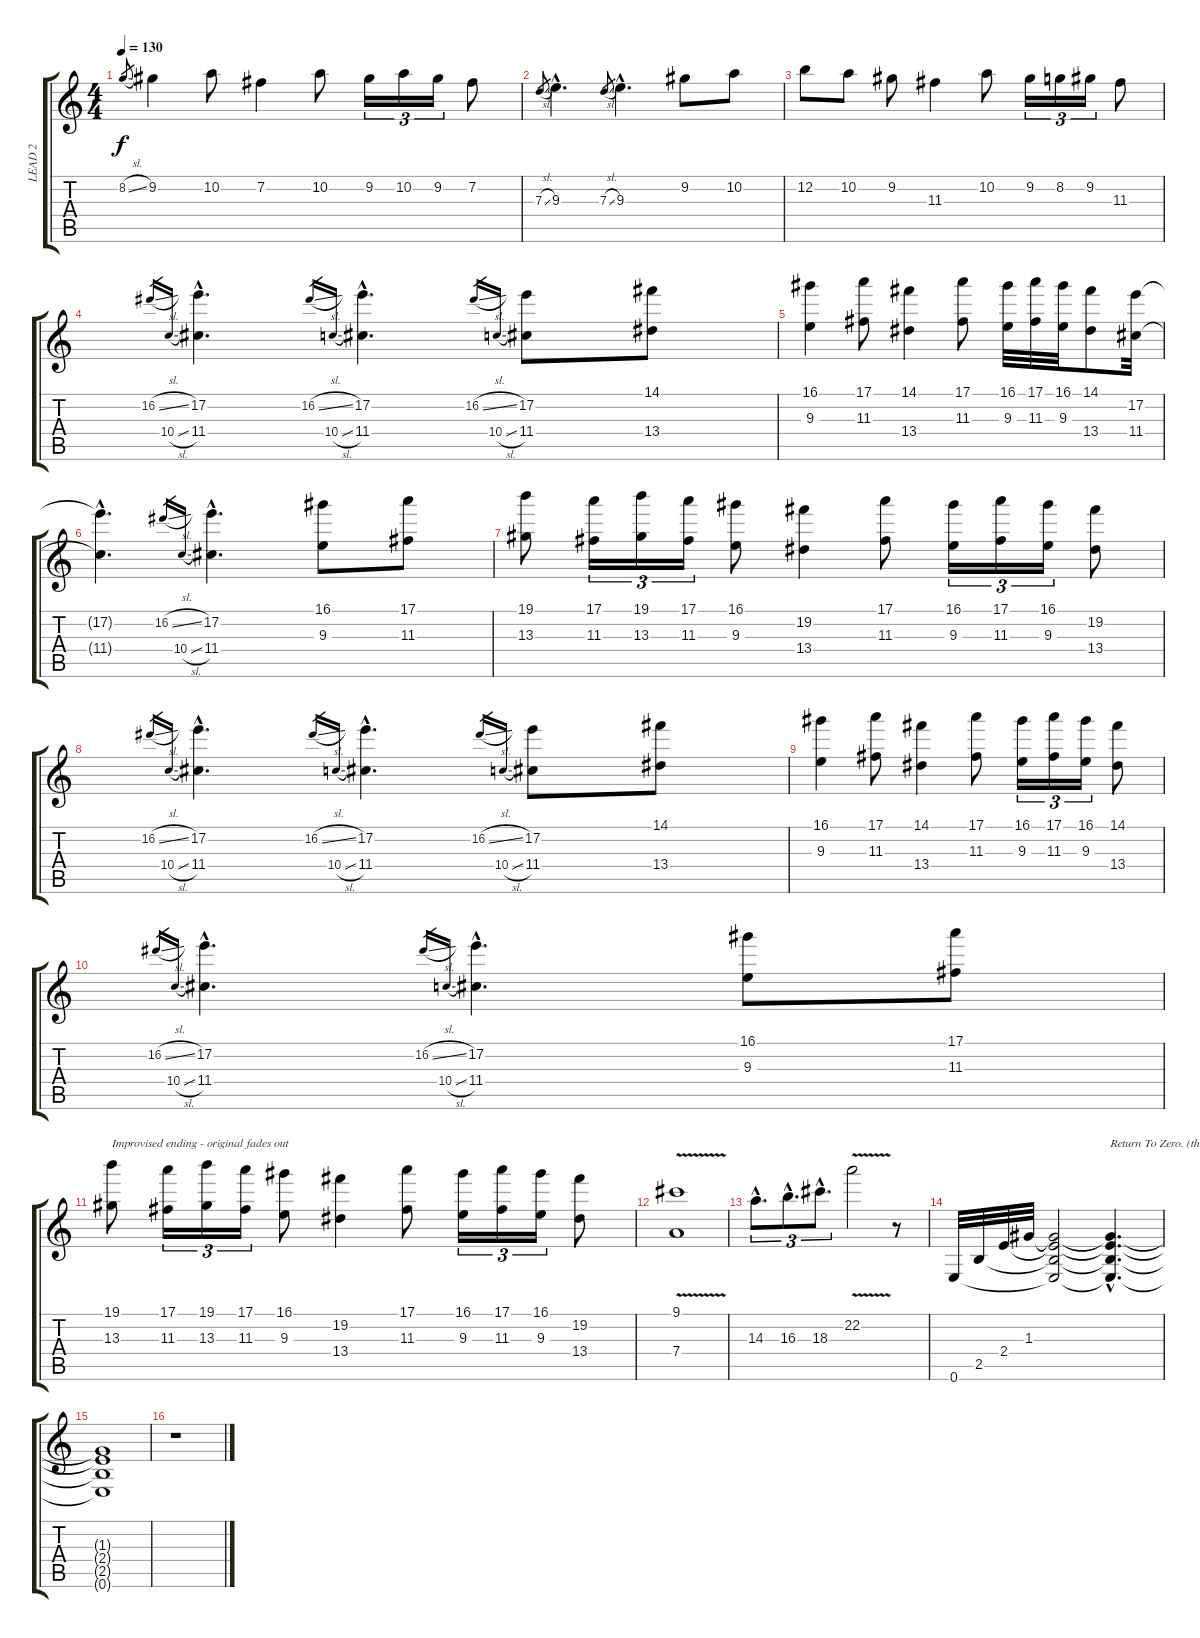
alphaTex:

\track ("LEAD 2" "LEAD 2") {instrument distortionguitar}
\staff {score tabs}
\tuning (E4 B3 G3 D3 A2 E2) {hide}
\ts (4 4)
\tempo 130
\clef g2
\ks c
8.2{sl}.8{gr dy f} 9.2.4 10.2.8 7.2.4 10.2.8 9.2.16{tu (3 2)} 10.2.16{tu (3 2)} 9.2.16{tu (3 2)} 7.2.8 |
7.3{sl}.8{gr} 9.3{hac}.4{d} 7.3{sl}.8{gr} 9.3{hac}.4{d} 9.2.8 10.2.8 |
12.2.8 10.2.8 9.2.8 11.3.4 10.2.8 9.2.16{tu (3 2)} 8.2.16{tu (3 2)} 9.2.16{tu (3 2)} 11.3.8 |
16.2{sl}.16{gr} 10.4{sl}.16{gr} (17.2{hac} 11.4{hac}).4{d volume 9} 16.2{sl}.16{gr} 10.4{sl}.16{gr} (17.2{hac} 11.4{hac}).4{d} 16.2{sl}.16{gr} 10.4{sl}.16{gr} (17.2 11.4).8 (14.1 13.4).8 |
(16.1 9.3).4 (17.1 11.3).8 (14.1 13.4).4 (17.1 11.3).8 (16.1 9.3).32 (17.1 11.3).32 (16.1 9.3).32 (14.1 13.4).8 (17.2 11.4).32 |
(17.2{hac t} 11.4{hac t}).4{d} 16.2{sl}.16{gr} 10.4{sl}.16{gr} (17.2{hac} 11.4{hac}).4{d} (16.1 9.3).8 (17.1 11.3).8 |
(19.1 13.3).8 (17.1 11.3).16{tu (3 2)} (19.1 13.3).16{tu (3 2)} (17.1 11.3).16{tu (3 2)} (16.1 9.3).8 (19.2 13.4).4 (17.1 11.3).8 (16.1 9.3).16{tu (3 2)} (17.1 11.3).16{tu (3 2)} (16.1 9.3).16{tu (3 2)} (19.2 13.4).8 |
16.2{sl}.16{gr} 10.4{sl}.16{gr} (17.2{hac} 11.4{hac}).4{d} 16.2{sl}.16{gr} 10.4{sl}.16{gr} (17.2{hac} 11.4{hac}).4{d} 16.2{sl}.16{gr} 10.4{sl}.16{gr} (17.2 11.4).8 (14.1 13.4).8 |
(16.1 9.3).4 (17.1 11.3).8 (14.1 13.4).4 (17.1 11.3).8 (16.1 9.3).16{tu (3 2)} (17.1 11.3).16{tu (3 2)} (16.1 9.3).16{tu (3 2)} (14.1 13.4).8 |
16.2{sl}.16{gr} 10.4{sl}.16{gr} (17.2{hac} 11.4{hac}).4{d} 16.2{sl}.16{gr} 10.4{sl}.16{gr} (17.2{hac} 11.4{hac}).4{d} (16.1 9.3).8 (17.1 11.3).8 |
(19.1 13.3).8{txt "Improvised ending - original fades out"} (17.1 11.3).16{tu (3 2)} (19.1 13.3).16{tu (3 2)} (17.1 11.3).16{tu (3 2)} (16.1 9.3).8 (19.2 13.4).4 (17.1 11.3).8 (16.1 9.3).16{tu (3 2)} (17.1 11.3).16{tu (3 2)} (16.1 9.3).16{tu (3 2)} (19.2 13.4).8 |
(9.1{v} 7.4{v}).1{volume 12} |
14.3{hac}.8{d tu (3 2)} 16.3{hac}.8{d tu (3 2)} 18.3{hac}.8{d tu (3 2)} 22.2{v}.2 r.8 |
0.6.32{volume 12} 2.5.32 2.4.32 1.3.32{volume 10} (1.3{t} 2.4{t} 2.5{t} 0.6{t}).2 (1.3{hac t} 2.4{hac t} 2.5{hac t} 0.6{hac t}).4{d txt "Return To Zero. (then fade away)" volume 8} |
(1.3{t} 2.4{t} 2.5{t} 0.6{t}).1{volume 8} |
r.1
